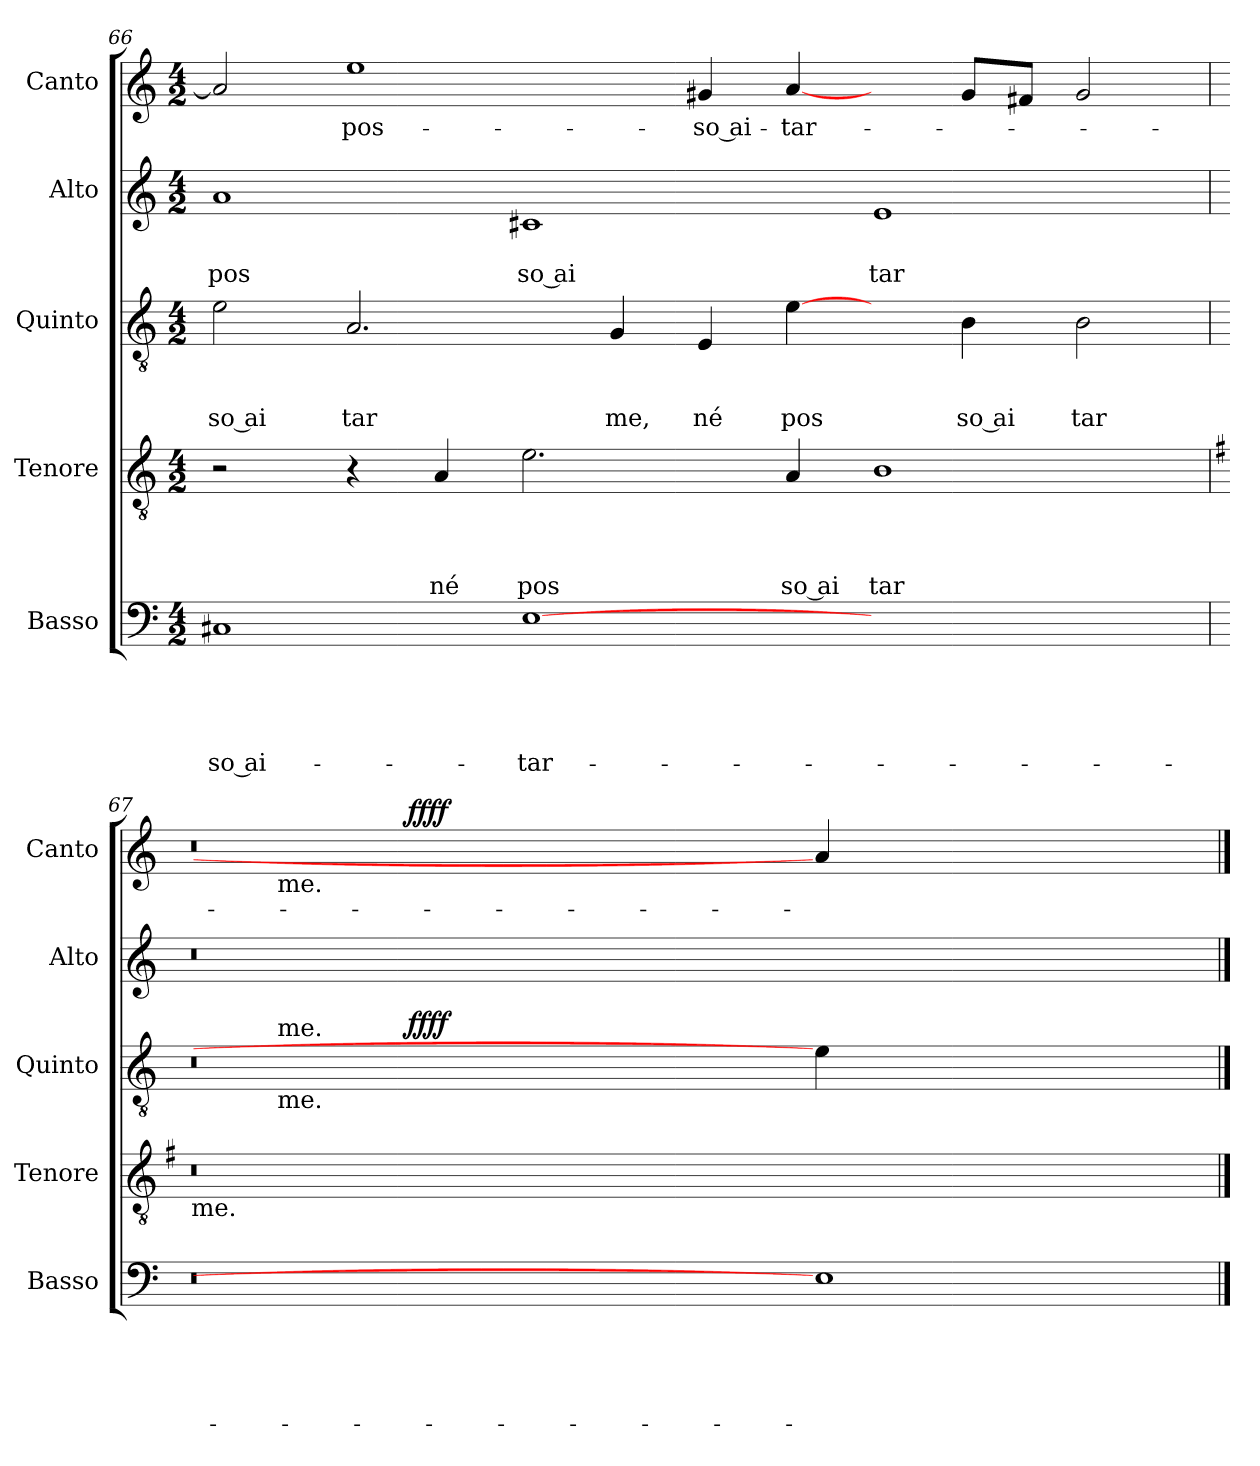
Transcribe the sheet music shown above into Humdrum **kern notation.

**kern	**text	**text	**text	**text	**text	**kern	**text	**text	**text	**text	**kern	**text	**text	**text	**dynam	**kern	**text	**text	**kern	**text	**dynam
*part5	*part5	*part5	*part5	*part5	*part5	*part4	*part4	*part4	*part4	*part4	*part3	*part3	*part3	*part3	*part3	*part2	*part2	*part2	*part1	*part1	*part1
*staff5	*staff5	*staff5	*staff5	*staff5	*staff5	*staff4	*staff4	*staff4	*staff4	*staff4	*staff3	*staff3	*staff3	*staff3	*staff3	*staff2	*staff2	*staff2	*staff1	*staff1	*staff1
*I"Basso	*	*	*	*	*	*I"Tenore	*	*	*	*	*I"Quinto	*	*	*	*	*I"Alto	*	*	*I"Canto	*	*
*I'Basso	*	*	*	*	*	*I'Tenore	*	*	*	*	*I'Quinto	*	*	*	*	*I'Alto	*	*	*I'Canto	*	*
*clefF4	*	*	*	*	*	*clefGv2	*	*	*	*	*clefGv2	*	*	*	*	*clefG2	*	*	*clefG2	*	*
*k[]	*	*	*	*	*	*k[]	*	*	*	*	*k[]	*	*	*	*	*k[]	*	*	*k[]	*	*
*C:	*	*	*	*	*	*C:	*	*	*	*	*C:	*	*	*	*	*C:	*	*	*C:	*	*
*M4/2	*	*	*	*	*	*M4/2	*	*	*	*	*M4/2	*	*	*	*	*M4/2	*	*	*M4/2	*	*
=66	=66	=66	=66	=66	=66	=66	=66	=66	=66	=66	=66	=66	=66	=66	=66	=66	=66	=66	=66	=66	=66
!	!	!	!	!	!LO:LY:b:rj	!	!	!	!	!	!	!	!	!LO:LY:b:rj	!	!	!	!LO:LY:b	!	!	!
1C#X	.	.	.	.	-so ai-	2r	.	.	.	.	2e\	.	.	so ai	.	1a	.	pos	2a</]	.	.
!	!	!	!	!	!	!	!	!	!	!	!	!	!	!LO:LY:b	!	!	!	!	!	!LO:LY:b	!
.	.	.	.	.	.	4r	.	.	.	.	2.A/	.	.	tar	.	.	.	.	1ee	pos-	.
!	!	!	!	!	!	!	!	!	!	!LO:LY:b	!	!	!	!	!	!	!	!	!	!	!
.	.	.	.	.	.	4A/	.	.	.	né	.	.	.	.	.	.	.	.	.	.	.
!	!	!	!	!	!LO:LY:b	!	!	!	!	!LO:LY:b	!	!	!	!	!	!	!	!LO:LY:b:rj	!	!	!
[1E	.	.	.	.	-tar-	2.e\	.	.	.	pos	.	.	.	.	.	1c#X	.	so ai	.	.	.
!	!	!	!	!	!	!	!	!	!	!	!	!	!	!LO:LY:b	!	!	!	!	!	!	!
.	.	.	.	.	.	.	.	.	.	.	4G/	.	.	me,	.	.	.	.	.	.	.
!	!	!	!	!	!	!	!	!	!	!	!	!	!	!LO:LY:b	!	!	!	!	!	!LO:LY:b:rj	!
.	.	.	.	.	.	.	.	.	.	.	4E/	.	.	né	.	.	.	.	4g#X/	-so ai-	.
!	!	!	!	!	!	!	!	!	!	!LO:LY:b:rj	!	!	!	!LO:LY:b	!	!	!	!	!	!LO:LY:b	!
.	.	.	.	.	.	4A/	.	.	.	so ai	[4e\	.	.	pos	.	.	.	.	[4a/	-tar-	.
!	!	!	!	!	!	!	!	!	!	!LO:LY:b	!	!	!	!	!	!	!	!LO:LY:b	!	!	!
1ryy	.	.	.	.	.	1B	.	.	.	tar	4ryy	.	.	.	.	1e	.	tar	4ryy	.	.
!	!	!	!	!	!	!	!	!	!	!	!	!	!	!LO:LY:b:rj	!	!	!	!	!	!	!
.	.	.	.	.	.	.	.	.	.	.	4B\	.	.	so ai	.	.	.	.	8g#/L	.	.
.	.	.	.	.	.	.	.	.	.	.	.	.	.	.	.	.	.	.	8f#X/J	.	.
!	!	!	!	!	!	!	!	!	!	!	!	!	!	!LO:LY:b	!	!	!	!	!	!	!
.	.	.	.	.	.	.	.	.	.	.	2B\	.	.	tar	.	.	.	.	2g#/	.	.
=67	=67	=67	=67	=67	=67	=67	=67	=67	=67	=67	=67	=67	=67	=67	=67	=67	=67	=67	=67	=67	=67
*	*	*	*	*	*	*k[f#]	*	*	*	*	*	*	*	*	*	*	*	*	*	*	*
*	*	*	*	*	*	*G:	*	*	*	*	*	*	*	*	*	*	*	*	*	*	*
*	*	*	*	*	*	*	*	*	*	*	*^	*	*	*	*	*	*	*	*^	*	*
!	!	!	!	!	!	!LO:TX:b:t=me.	!	!	!	!	!	!	!	!	!	!	!	!	!	!	!	!	!
*	*	*	*	*	*	*	*	*	*	*	*	*^	*	*	*	*	*	*	*	*	*^	*	*
0r	.	.	.	.	.	0r	.	.	.	.	0r	4ryy	8...ryy	.	.	.	.	0r	.	.	0r	4ryy	8...ryy	.	.
!	!	!	!	!	!	!	!	!	!	!	!	!	!	!	!	!	!	!	!	!	!	!	!LO:TX:b:t=me.	!	!
!	!	!	!	!	!	!	!	!	!	!	!	!	!LO:TX:b:t=me.	!	!	!	!	!	!	!	!	!	!	!	!
!	!	!	!	!	!	!	!	!	!	!	!	!	!LO:TX:a:t=me.	!	!	!	!	!	!	!	!	!	!	!	!
.	.	.	.	.	.	.	.	.	.	.	.	.	1ryy	.	.	.	.	.	.	.	.	.	1ryy	.	.
.	.	.	.	.	.	.	.	.	.	.	.	8ryy	.	.	.	.	.	.	.	.	.	8ryy	.	.	.
.	.	.	.	.	.	.	.	.	.	.	.	16ryy	.	.	.	.	.	.	.	.	.	16ryy	.	.	.
.	.	.	.	.	.	.	.	.	.	.	.	64ryy	.	.	.	.	.	.	.	.	.	64ryy	.	.	.
!	!	!	!	!	!	!	!	!	!	!	!	!	!	!	!	!	!LO:DY:b	!	!	!	!	!	!	!	!LO:DY:b
.	.	.	.	.	.	.	.	.	.	.	.	1ryy	.	.	.	.	ffff	.	.	.	.	1ryy	.	.	ffff
.	.	.	.	.	.	.	.	.	.	.	.	.	1ryy	.	.	.	.	.	.	.	.	.	1ryy	.	.
.	.	.	.	.	.	.	.	.	.	.	.	1ryy	.	.	.	.	.	.	.	.	.	1ryy	.	.	.
1E]	.	.	.	.	.	1ryy	.	.	.	.	4e\]	.	.	.	.	.	.	1ryy	.	.	4a/]	.	.	.	.
.	.	.	.	.	.	.	.	.	.	.	.	.	2ryy	.	.	.	.	.	.	.	.	.	2ryy	.	.
.	.	.	.	.	.	.	.	.	.	.	2.ryy	.	.	.	.	.	.	.	.	.	2.ryy	.	.	.	.
.	.	.	.	.	.	.	.	.	.	.	.	2ryy	.	.	.	.	.	.	.	.	.	2ryy	.	.	.
.	.	.	.	.	.	.	.	.	.	.	.	.	4ryy	.	.	.	.	.	.	.	.	.	4ryy	.	.
.	.	.	.	.	.	.	.	.	.	.	.	32.ryy	.	.	.	.	.	.	.	.	.	32.ryy	.	.	.
.	.	.	.	.	.	.	.	.	.	.	.	.	64ryy	.	.	.	.	.	.	.	.	.	64ryy	.	.
*	*	*	*	*	*	*	*	*	*	*	*v	*v	*v	*	*	*	*	*	*	*	*v	*v	*v	*	*
==	==	==	==	==	==	==	==	==	==	==	==	==	==	==	==	==	==	==	==	==	==
*-	*-	*-	*-	*-	*-	*-	*-	*-	*-	*-	*-	*-	*-	*-	*-	*-	*-	*-	*-	*-	*-
